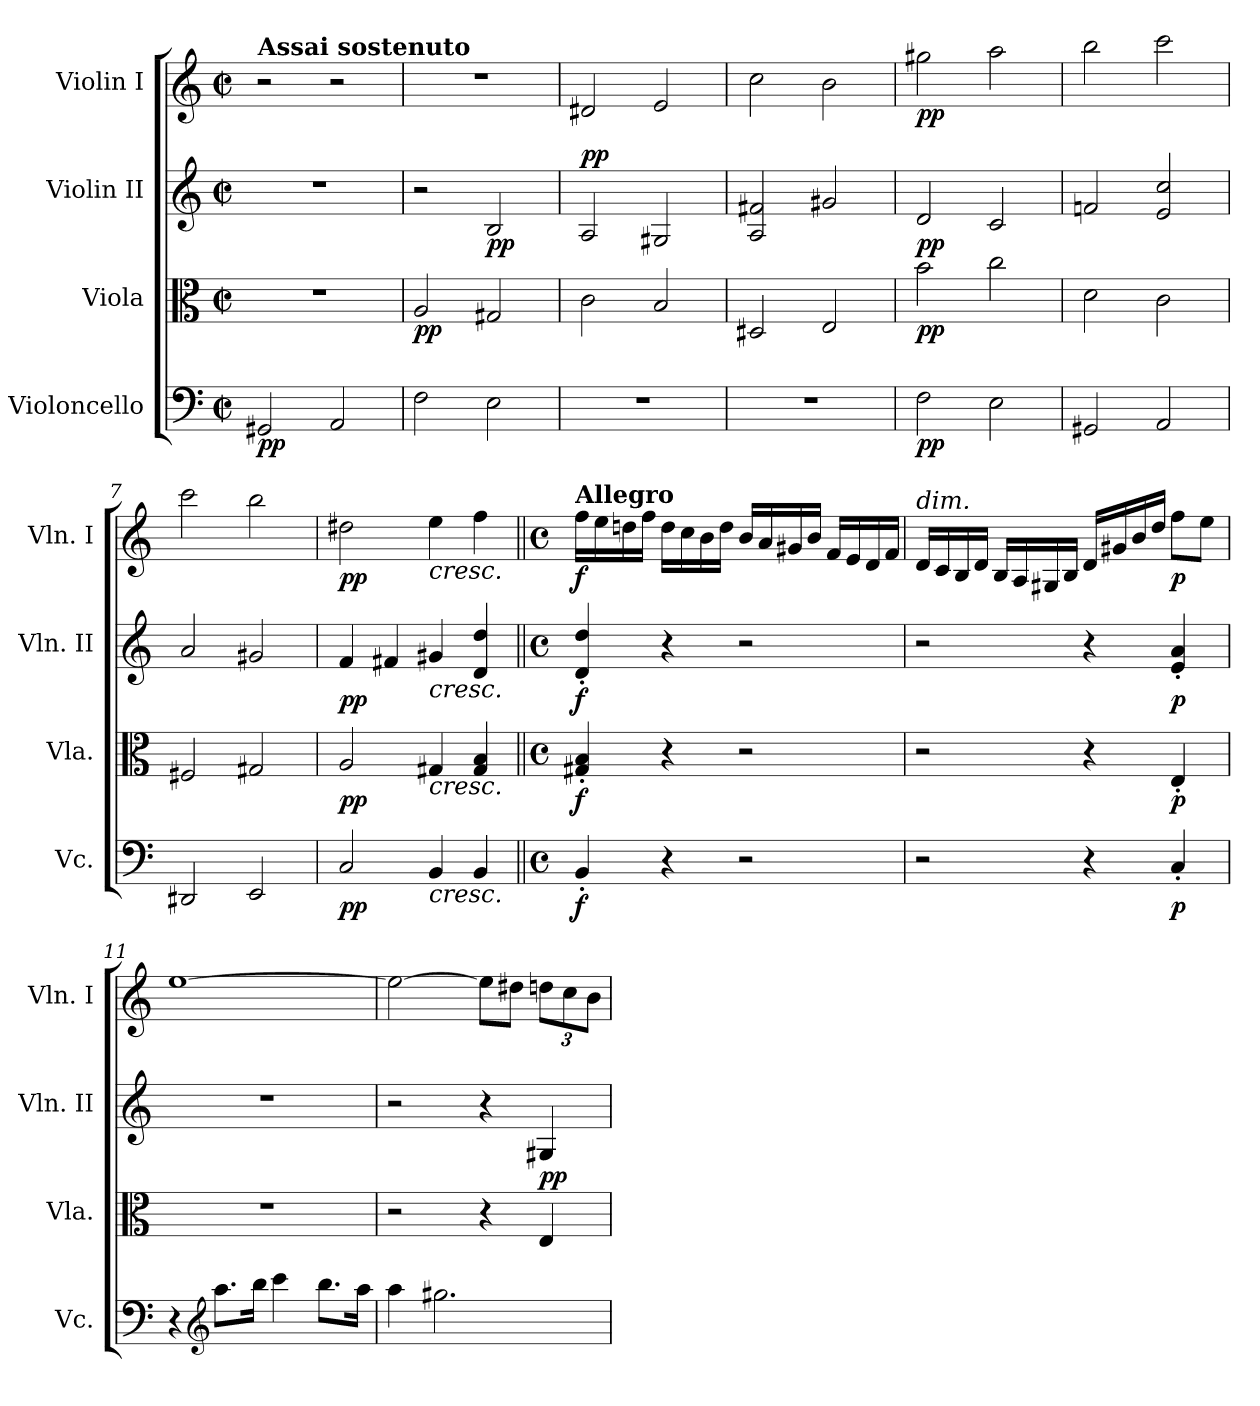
**kern	**dynam	**kern	**dynam	**kern	**dynam	**kern	**dynam
*part4	*part4	*part3	*part3	*part2	*part2	*part1	*part1
*staff4	*staff4	*staff3	*staff3	*staff2	*staff2	*staff1	*staff1
*I"Violoncello	*	*I"Viola	*	*I"Violin II	*	*I"Violin I	*
*I'Vc.	*	*I'Vla.	*	*I'Vln. II	*	*I'Vln. I	*
*clefF4	*	*clefC3	*	*clefG2	*	*clefG2	*
*k[]	*	*k[]	*	*k[]	*	*k[]	*
*M2/2	*	*M2/2	*	*M2/2	*	*M2/2	*
*met(c|)	*	*met(c|)	*	*met(c|)	*	*met(c|)	*
=1	=1	=1	=1	=1	=1	=1	=1
!	!	!	!	!	!	!LO:TX:a:B:t=Assai sostenuto	!
!	!LO:DY:b	!	!	!	!	!	!
2GG#X/	pp	1r	.	1r	.	2r	.
2AA/	.	.	.	.	.	2r	.
=2	=2	=2	=2	=2	=2	=2	=2
!	!	!	!LO:DY:b	!	!	!	!
2F\	.	2A/	pp	2r	.	1r	.
!	!	!	!	!	!LO:DY:b	!	!
2E\	.	2G#X/	.	2B/	pp	.	.
=3	=3	=3	=3	=3	=3	=3	=3
!	!	!	!	!	!LO:DY:a	!	!
1r	.	2c\	.	2A/	pp	2d#X/	.
.	.	2B/	.	2G#X/	.	2e/	.
=4	=4	=4	=4	=4	=4	=4	=4
1r	.	2D#X/	.	2A/ 2f#X/	.	2cc\	.
.	.	2E/	.	2g#X/	.	2b\	.
=5	=5	=5	=5	=5	=5	=5	=5
!	!LO:DY:b	!	!LO:DY:b	!	!LO:DY:b	!	!LO:DY:b
2F\	pp	2b\	pp	2d/	pp	2gg#X\	pp
2E\	.	2cc\	.	2c/	.	2aa\	.
=6	=6	=6	=6	=6	=6	=6	=6
2GG#X/	.	2d\	.	2fn/	.	2bb\	.
2AA/	.	2c\	.	2e/ 2cc/	.	2ccc\	.
!!LO:LB:g=z
=7	=7	=7	=7	=7	=7	=7	=7
2DD#X/	.	2F#X/	.	2a/	.	2ccc\	.
2EE/	.	2G#X/	.	2g#X/	.	2bb\	.
=8	=8	=8	=8	=8	=8	=8	=8
!	!LO:DY:b	!	!LO:DY:b	!	!LO:DY:b	!	!LO:DY:b
2C/	pp	2A/	pp	4f/	pp	2dd#X\	pp
.	.	.	.	4f#X/	.	.	.
!	!	!	!	!	!	!LO:TX:b:i:t=cresc.	!
!	!	!	!	!LO:TX:b:i:t=cresc.	!	!	!
!	!	!LO:TX:b:i:t=cresc.	!	!	!	!	!
!LO:TX:b:i:t=cresc.	!	!	!	!	!	!	!
4BB/	.	4G#X/	.	4g#X/	.	4ee\	.
4BB/	.	4G#/ 4B/	.	4d/ 4dd/	.	4ff\	.
=9||	=9||	=9||	=9||	=9||	=9||	=9||	=9||
*M4/4	*	*M4/4	*	*M4/4	*	*M4/4	*
*met(c)	*	*met(c)	*	*met(c)	*	*met(c)	*
*	*	*	*	*	*	*MM120	*
!	!	!	!	!	!	!LO:TX:a:B:t=Allegro	!
!	!LO:DY:b	!	!LO:DY:b	!	!LO:DY:b	!	!LO:DY:b
4BB'/	f	4G#X/' 4B/'	f	4d/' 4dd/'	f	16ff\LL	f
.	.	.	.	.	.	16ee\	.
.	.	.	.	.	.	16ddn\	.
.	.	.	.	.	.	16ff\JJ	.
4r	.	4r	.	4r	.	16dd\LL	.
.	.	.	.	.	.	16cc\	.
.	.	.	.	.	.	16b\	.
.	.	.	.	.	.	16dd\JJ	.
2r	.	2r	.	2r	.	16b/LL	.
.	.	.	.	.	.	16a/	.
.	.	.	.	.	.	16g#X/	.
.	.	.	.	.	.	16b/JJ	.
.	.	.	.	.	.	16f/LL	.
.	.	.	.	.	.	16e/	.
.	.	.	.	.	.	16d/	.
.	.	.	.	.	.	16f/JJ	.
=10	=10	=10	=10	=10	=10	=10	=10
!	!	!	!	!	!	!LO:TX:a:i:t=dim.	!
2r	.	2r	.	2r	.	16d/LL	.
.	.	.	.	.	.	16c/	.
.	.	.	.	.	.	16B/	.
.	.	.	.	.	.	16d/JJ	.
.	.	.	.	.	.	16B/LL	.
.	.	.	.	.	.	16A/	.
.	.	.	.	.	.	16G#X/	.
.	.	.	.	.	.	16B/JJ	.
4r	.	4r	.	4r	.	16d/LL	.
.	.	.	.	.	.	16g#X/	.
.	.	.	.	.	.	16b/	.
.	.	.	.	.	.	16dd/JJ	.
!	!LO:DY:b	!	!LO:DY:b	!	!LO:DY:b	!	!LO:DY:b
4C'/	p	4E'/	p	4e/' 4a/'	p	8ff\L	p
.	.	.	.	.	.	8ee\J	.
!!LO:LB:g=z
=11	=11	=11	=11	=11	=11	=11	=11
4r	.	1r	.	1r	.	[1ee	.
*clefG2	*	*	*	*	*	*	*
8.aa\L	.	.	.	.	.	.	.
16bb\Jk	.	.	.	.	.	.	.
4ccc\	.	.	.	.	.	.	.
8.bb\L	.	.	.	.	.	.	.
16aa\Jk	.	.	.	.	.	.	.
=12	=12	=12	=12	=12	=12	=12	=12
4aa\	.	2r	.	2r	.	2ee\_	.
2.gg#X\	.	.	.	.	.	.	.
.	.	4r	.	4r	.	8ee\L]	.
.	.	.	.	.	.	8dd#X\J	.
*	*	*	*	*	*	*Xbrackettup	*
!	!	!	!LO:DY:b	!	!	!	!
!	!	!	!LO:DY:n=1:a	!	!	!	!
.	.	4E/	p p	4G#X/	.	12ddn\L	.
.	.	.	.	.	.	12cc\	.
.	.	.	.	.	.	12b\J	.
=	=	=	=	=	=	=	=
*-	*-	*-	*-	*-	*-	*-	*-
